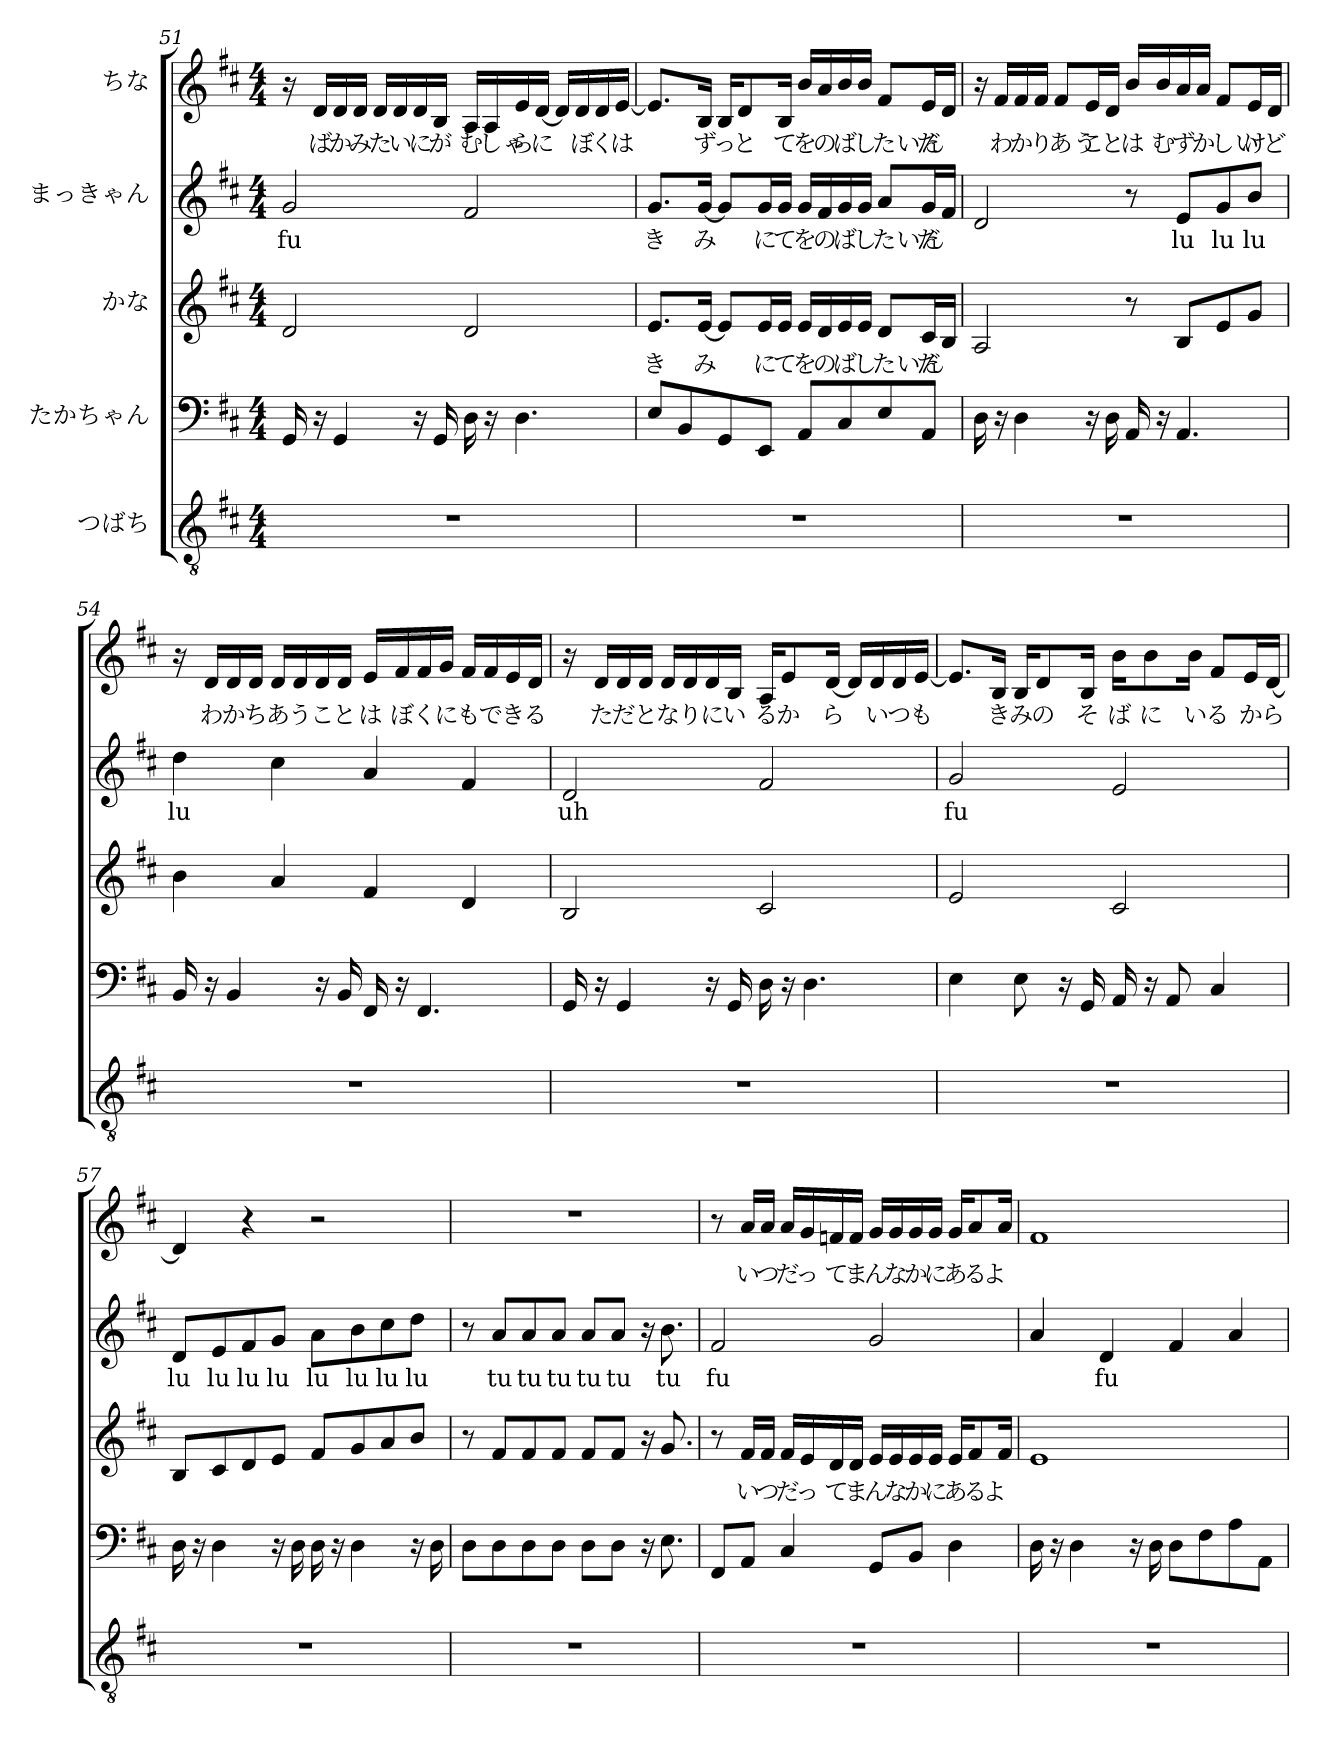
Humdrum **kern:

**kern	**kern	**kern	**text	**kern	**text	**kern	**text
*part5	*part4	*part3	*part3	*part2	*part2	*part1	*part1
*staff5	*staff4	*staff3	*staff3	*staff2	*staff2	*staff1	*staff1
*I"つばち	*I"たかちゃん	*I"かな	*	*I"まっきゃん	*	*I"ちな	*
*clefGv2	*clefF4	*clefG2	*	*clefG2	*	*clefG2	*
*k[f#c#]	*k[f#c#]	*k[f#c#]	*	*k[f#c#]	*	*k[f#c#]	*
*M4/4	*M4/4	*M4/4	*	*M4/4	*	*M4/4	*
=51	=51	=51	=51	=51	=51	=51	=51
1r	16GG	2d	.	2g	fu	16r	.
.	16r	.	.	.	.	16dLL	ば
.	4GG	.	.	.	.	16d	か
.	.	.	.	.	.	16dJJ	み
.	.	.	.	.	.	16dLL	た
.	.	.	.	.	.	16d	い
.	16r	.	.	.	.	16d	に
.	16GG	.	.	.	.	16BJJ	が
.	16D	2d	.	2f#	.	16ALL	む
.	16r	.	.	.	.	16A	しゃ
.	4.D	.	.	.	.	16e	ら
.	.	.	.	.	.	[16dJJ	に
.	.	.	.	.	.	16dLL]	.
.	.	.	.	.	.	16d	ぼ
.	.	.	.	.	.	16d	く
.	.	.	.	.	.	[16eJJ	は
=52	=52	=52	=52	=52	=52	=52	=52
1r	8EL	8.eL	き	8.gL	き	8.eL]	.
.	8BB	.	.	.	.	.	.
.	.	[16eJk	み	[16gJk	み	16BJk	ず
.	8GG	8eL]	.	8gL]	.	16BKL	っ
.	.	.	.	.	.	8d	と
.	8EEJ	16eL	に	16gL	に	.	.
.	.	16eJJ	て	16gJJ	て	16BJk	て
.	8AAL	16eLL	を	16gLL	を	16bLL	を
.	.	16d	の	16f#	の	16a	の
.	8C#	16e	ば	16g	ば	16b	ば
.	.	16eJJ	し	16gJJ	し	16bJJ	し
.	8E	8dL	たいん	8aL	たいん	8f#L	たいん
.	8AAJ	16c#L	だ	16gL	だ	16eL	だ
.	.	16BJJ	.	16f#JJ	.	16dJJ	.
=53	=53	=53	=53	=53	=53	=53	=53
1r	16D	2A	.	2d	.	16r	.
.	16r	.	.	.	.	16f#LL	わ
.	4D	.	.	.	.	16f#	か
.	.	.	.	.	.	16f#JJ	り
.	.	.	.	.	.	8f#L	あう
.	16r	.	.	.	.	16eL	こ
.	16D	.	.	.	.	16dJJ	と
.	16AA	8r	.	8r	.	16bLL	は
.	16r	.	.	.	.	16b	む
.	4.AA	8BL	.	8eL	lu	16a	ず
.	.	.	.	.	.	16aJJ	か
.	.	8e	.	8g	lu	8f#L	しい
.	.	8gJ	.	8bJ	lu	16eL	け
.	.	.	.	.	.	16dJJ	ど
=54	=54	=54	=54	=54	=54	=54	=54
1r	16BB	4b	.	4dd	lu	16r	.
.	16r	.	.	.	.	16dLL	わ
.	4BB	.	.	.	.	16d	か
.	.	.	.	.	.	16dJJ	ち
.	.	4a	.	4cc#	.	16dLL	あ
.	.	.	.	.	.	16d	う
.	16r	.	.	.	.	16d	こ
.	16BB	.	.	.	.	16dJJ	と
.	16FF#	4f#	.	4a	.	16eLL	は
.	16r	.	.	.	.	16f#	ぼ
.	4.FF#	.	.	.	.	16f#	く
.	.	.	.	.	.	16gJJ	に
.	.	4d	.	4f#	.	16f#LL	も
.	.	.	.	.	.	16f#	で
.	.	.	.	.	.	16e	き
.	.	.	.	.	.	16dJJ	る
=55	=55	=55	=55	=55	=55	=55	=55
1r	16GG	2B	.	2d	uh	16r	.
.	16r	.	.	.	.	16dLL	た
.	4GG	.	.	.	.	16d	だ
.	.	.	.	.	.	16dJJ	と
.	.	.	.	.	.	16dLL	な
.	.	.	.	.	.	16d	り
.	16r	.	.	.	.	16d	に
.	16GG	.	.	.	.	16BJJ	い
.	16D	2c#	.	2f#	.	16AKL	る
.	16r	.	.	.	.	8e	か
.	4.D	.	.	.	.	.	.
.	.	.	.	.	.	[16dJk	ら
.	.	.	.	.	.	16dLL]	.
.	.	.	.	.	.	16d	い
.	.	.	.	.	.	16d	つ
.	.	.	.	.	.	[16eJJ	も
=56	=56	=56	=56	=56	=56	=56	=56
1r	4E	2e	.	2g	fu	8.eL]	.
.	.	.	.	.	.	16BJk	き
.	8E	.	.	.	.	16BKL	み
.	.	.	.	.	.	8d	の
.	16r	.	.	.	.	.	.
.	16GG	.	.	.	.	16BJk	そ
.	16AA	2c#	.	2e	.	16bKL	ば
.	16r	.	.	.	.	8b	に
.	8AA	.	.	.	.	.	.
.	.	.	.	.	.	16bJk	い
.	4C#	.	.	.	.	8f#L	る
.	.	.	.	.	.	16eL	か
.	.	.	.	.	.	[16dJJ	ら
=57	=57	=57	=57	=57	=57	=57	=57
1r	16D	8BL	.	8dL	lu	4d]	.
.	16r	.	.	.	.	.	.
.	4D	8c#	.	8e	lu	.	.
.	.	8d	.	8f#	lu	4r	.
.	16r	8eJ	.	8gJ	lu	.	.
.	16D	.	.	.	.	.	.
.	16D	8f#L	.	8aL	lu	2r	.
.	16r	.	.	.	.	.	.
.	4D	8g	.	8b	lu	.	.
.	.	8a	.	8cc#	lu	.	.
.	16r	8bJ	.	8ddJ	lu	.	.
.	16D	.	.	.	.	.	.
=58	=58	=58	=58	=58	=58	=58	=58
1r	8DL	8r	.	8r	.	1r	.
.	8D	8f#L	.	8aL	tu	.	.
.	8D	8f#	.	8a	tu	.	.
.	8DJ	8f#J	.	8aJ	tu	.	.
.	8DL	8f#L	.	8aL	tu	.	.
.	8DJ	8f#J	.	8aJ	tu	.	.
.	16r	16r	.	16r	.	.	.
.	8.E	8.g	.	8.b	tu	.	.
=59	=59	=59	=59	=59	=59	=59	=59
1r	8FF#L	8r	.	2f#	fu	8r	.
.	8AAJ	16f#LL	い	.	.	16aLL	い
.	.	16f#JJ	つ	.	.	16aJJ	つ
.	4C#	16f#LL	だ	.	.	16aLL	だ
.	.	16e	っ	.	.	16g	っ
.	.	16d	て	.	.	16fn	て
.	.	16dJJ	ま	.	.	16fJJ	ま
.	8GGL	16eLL	ん	2g	.	16gLL	ん
.	.	16e	な	.	.	16g	な
.	8BBJ	16e	か	.	.	16g	か
.	.	16eJJ	に	.	.	16gJJ	に
.	4D	16eKL	あ	.	.	16gKL	あ
.	.	8f#	る	.	.	8a	る
.	.	16f#Jk	よ	.	.	16aJk	よ
=60	=60	=60	=60	=60	=60	=60	=60
1r	16D	1e	.	4a	.	1f#	.
.	16r	.	.	.	.	.	.
.	4D	.	.	.	.	.	.
.	.	.	.	4d	fu	.	.
.	16r	.	.	.	.	.	.
.	16D	.	.	.	.	.	.
.	8DL	.	.	4f#	.	.	.
.	8F#	.	.	.	.	.	.
.	8A	.	.	4a	.	.	.
.	8AAJ	.	.	.	.	.	.
=	=	=	=	=	=	=	=
*-	*-	*-	*-	*-	*-	*-	*-
